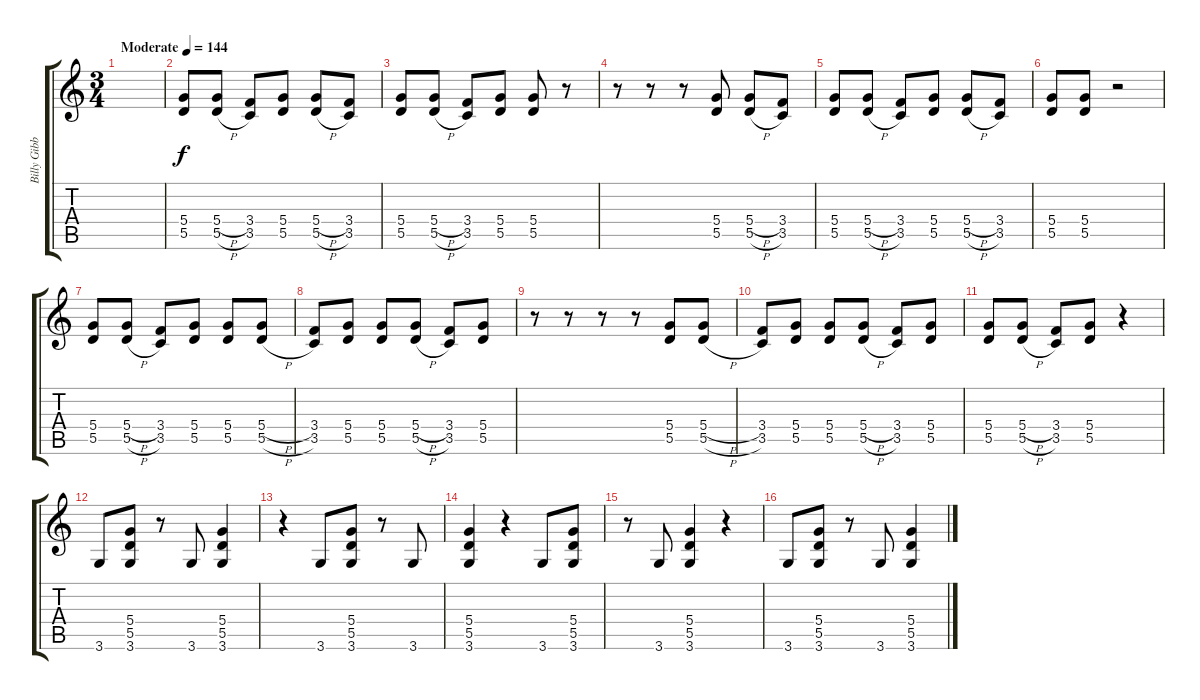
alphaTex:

\track ("Billy Gibbons rhythm" "Billy Gibb") {instrument distortionguitar}
\staff {score tabs}
\tuning (E4 B3 G3 D3 A2 E2) {hide}
\ts (3 4)
\tempo (144 "Moderate")
\clef g2
\ks c
|
(5.4 5.5).8 (5.4{h} 5.5{h}).8 (3.4 3.5).8 (5.4 5.5).8 (5.4{h} 5.5{h}).8 (3.4 3.5).8 |
(5.4 5.5).8 (5.4{h} 5.5{h}).8 (3.4 3.5).8 (5.4 5.5).8 (5.4 5.5).8 r.8 |
r.8 r.8 r.8 (5.4 5.5).8 (5.4{h} 5.5{h}).8 (3.4 3.5).8 |
(5.4 5.5).8 (5.4{h} 5.5{h}).8 (3.4 3.5).8 (5.4 5.5).8 (5.4{h} 5.5{h}).8 (3.4 3.5).8 |
(5.4 5.5).8 (5.4 5.5).8 r.2 |
(5.4 5.5).8 (5.4{h} 5.5{h}).8 (3.4 3.5).8 (5.4 5.5).8 (5.4 5.5).8 (5.4{h} 5.5{h}).8 |
(3.4 3.5).8 (5.4 5.5).8 (5.4 5.5).8 (5.4{h} 5.5{h}).8 (3.4 3.5).8 (5.4 5.5).8 |
r.8 r.8 r.8 r.8 (5.4 5.5).8 (5.4{h} 5.5{h}).8 |
(3.4 3.5).8 (5.4 5.5).8 (5.4 5.5).8 (5.4{h} 5.5{h}).8 (3.4 3.5).8 (5.4 5.5).8 |
(5.4 5.5).8 (5.4{h} 5.5{h}).8 (3.4 3.5).8 (5.4 5.5).8 r.4 |
3.6.8 (5.4 5.5 3.6).8 r.8 3.6.8 (5.4 5.5 3.6).4 |
r.4 3.6.8 (5.4 5.5 3.6).8 r.8 3.6.8 |
(5.4 5.5 3.6).4 r.4 3.6.8 (5.4 5.5 3.6).8 |
r.8 3.6.8 (5.4 5.5 3.6).4 r.4 |
3.6.8 (5.4 5.5 3.6).8 r.8 3.6.8 (5.4 5.5 3.6).4
